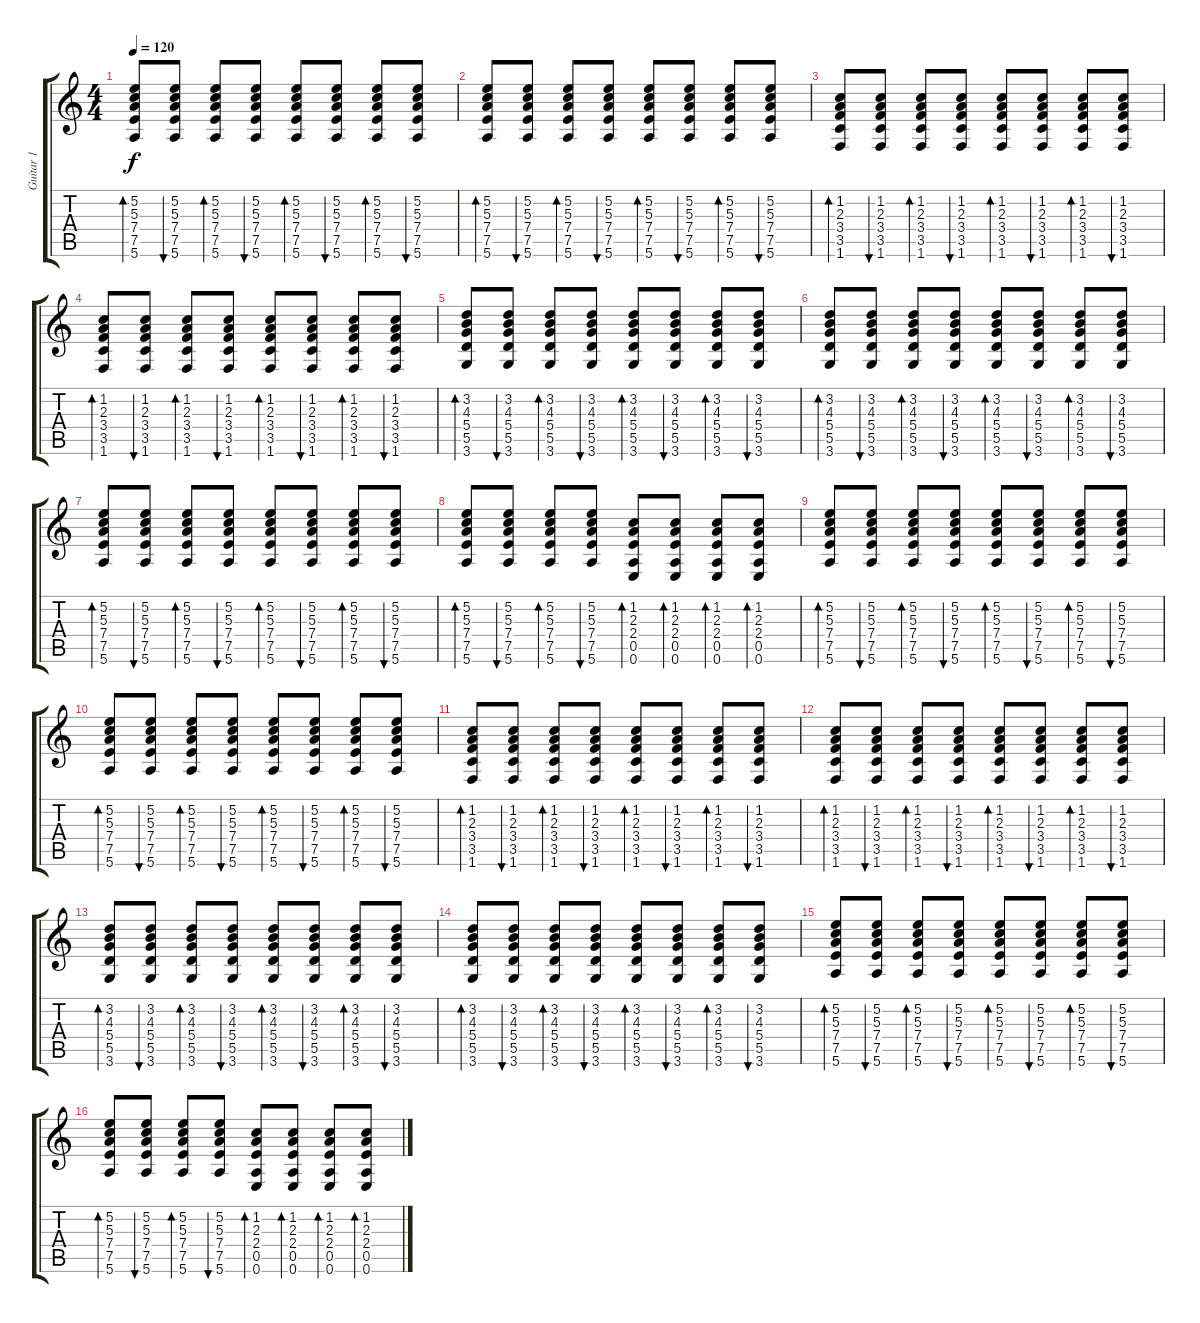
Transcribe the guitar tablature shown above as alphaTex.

\track ("Guitar 1" "Guitar 1") {instrument acousticguitarsteel}
\staff {score tabs}
\tuning (E4 B3 G3 D3 A2 E2) {hide}
\ts (4 4)
\section ("" "")
\tempo 120
\clef g2
\ks c
(5.2 5.3 7.4 7.5 5.6).8{bd 60 dy f} (5.2 5.3 7.4 7.5 5.6).8{bu 60} (5.2 5.3 7.4 7.5 5.6).8{bd 60} (5.2 5.3 7.4 7.5 5.6).8{bu 60} (5.2 5.3 7.4 7.5 5.6).8{bd 60} (5.2 5.3 7.4 7.5 5.6).8{bu 60} (5.2 5.3 7.4 7.5 5.6).8{bd 60} (5.2 5.3 7.4 7.5 5.6).8{bu 60} |
(5.2 5.3 7.4 7.5 5.6).8{bd 60} (5.2 5.3 7.4 7.5 5.6).8{bu 60} (5.2 5.3 7.4 7.5 5.6).8{bd 60} (5.2 5.3 7.4 7.5 5.6).8{bu 60} (5.2 5.3 7.4 7.5 5.6).8{bd 60} (5.2 5.3 7.4 7.5 5.6).8{bu 60} (5.2 5.3 7.4 7.5 5.6).8{bd 60} (5.2 5.3 7.4 7.5 5.6).8{bu 60} |
(1.2 2.3 3.4 3.5 1.6).8{bd 60} (1.2 2.3 3.4 3.5 1.6).8{bu 60} (1.2 2.3 3.4 3.5 1.6).8{bd 60} (1.2 2.3 3.4 3.5 1.6).8{bu 60} (1.2 2.3 3.4 3.5 1.6).8{bd 60} (1.2 2.3 3.4 3.5 1.6).8{bu 60} (1.2 2.3 3.4 3.5 1.6).8{bd 60} (1.2 2.3 3.4 3.5 1.6).8{bu 60} |
(1.2 2.3 3.4 3.5 1.6).8{bd 60} (1.2 2.3 3.4 3.5 1.6).8{bu 60} (1.2 2.3 3.4 3.5 1.6).8{bd 60} (1.2 2.3 3.4 3.5 1.6).8{bu 60} (1.2 2.3 3.4 3.5 1.6).8{bd 60} (1.2 2.3 3.4 3.5 1.6).8{bu 60} (1.2 2.3 3.4 3.5 1.6).8{bd 60} (1.2 2.3 3.4 3.5 1.6).8{bu 60} |
(3.2 4.3 5.4 5.5 3.6).8{bd 60} (3.2 4.3 5.4 5.5 3.6).8{bu 60} (3.2 4.3 5.4 5.5 3.6).8{bd 60} (3.2 4.3 5.4 5.5 3.6).8{bu 60} (3.2 4.3 5.4 5.5 3.6).8{bd 60} (3.2 4.3 5.4 5.5 3.6).8{bu 60} (3.2 4.3 5.4 5.5 3.6).8{bd 60} (3.2 4.3 5.4 5.5 3.6).8{bu 60} |
(3.2 4.3 5.4 5.5 3.6).8{bd 60} (3.2 4.3 5.4 5.5 3.6).8{bu 60} (3.2 4.3 5.4 5.5 3.6).8{bd 60} (3.2 4.3 5.4 5.5 3.6).8{bu 60} (3.2 4.3 5.4 5.5 3.6).8{bd 60} (3.2 4.3 5.4 5.5 3.6).8{bu 60} (3.2 4.3 5.4 5.5 3.6).8{bd 60} (3.2 4.3 5.4 5.5 3.6).8{bu 60} |
(5.2 5.3 7.4 7.5 5.6).8{bd 60} (5.2 5.3 7.4 7.5 5.6).8{bu 60} (5.2 5.3 7.4 7.5 5.6).8{bd 60} (5.2 5.3 7.4 7.5 5.6).8{bu 60} (5.2 5.3 7.4 7.5 5.6).8{bd 60} (5.2 5.3 7.4 7.5 5.6).8{bu 60} (5.2 5.3 7.4 7.5 5.6).8{bd 60} (5.2 5.3 7.4 7.5 5.6).8{bu 60} |
(5.2 5.3 7.4 7.5 5.6).8{bd 60} (5.2 5.3 7.4 7.5 5.6).8{bu 60} (5.2 5.3 7.4 7.5 5.6).8{bd 60} (5.2 5.3 7.4 7.5 5.6).8{bu 60} (1.2 2.3 2.4 0.5 0.6).8{bd 60} (1.2 2.3 2.4 0.5 0.6).8{bd 60} (1.2 2.3 2.4 0.5 0.6).8{bd 60} (1.2 2.3 2.4 0.5 0.6).8{bd 60} |
(5.2 5.3 7.4 7.5 5.6).8{bd 60} (5.2 5.3 7.4 7.5 5.6).8{bu 60} (5.2 5.3 7.4 7.5 5.6).8{bd 60} (5.2 5.3 7.4 7.5 5.6).8{bu 60} (5.2 5.3 7.4 7.5 5.6).8{bd 60} (5.2 5.3 7.4 7.5 5.6).8{bu 60} (5.2 5.3 7.4 7.5 5.6).8{bd 60} (5.2 5.3 7.4 7.5 5.6).8{bu 60} |
(5.2 5.3 7.4 7.5 5.6).8{bd 60} (5.2 5.3 7.4 7.5 5.6).8{bu 60} (5.2 5.3 7.4 7.5 5.6).8{bd 60} (5.2 5.3 7.4 7.5 5.6).8{bu 60} (5.2 5.3 7.4 7.5 5.6).8{bd 60} (5.2 5.3 7.4 7.5 5.6).8{bu 60} (5.2 5.3 7.4 7.5 5.6).8{bd 60} (5.2 5.3 7.4 7.5 5.6).8{bu 60} |
(1.2 2.3 3.4 3.5 1.6).8{bd 60} (1.2 2.3 3.4 3.5 1.6).8{bu 60} (1.2 2.3 3.4 3.5 1.6).8{bd 60} (1.2 2.3 3.4 3.5 1.6).8{bu 60} (1.2 2.3 3.4 3.5 1.6).8{bd 60} (1.2 2.3 3.4 3.5 1.6).8{bu 60} (1.2 2.3 3.4 3.5 1.6).8{bd 60} (1.2 2.3 3.4 3.5 1.6).8{bu 60} |
(1.2 2.3 3.4 3.5 1.6).8{bd 60} (1.2 2.3 3.4 3.5 1.6).8{bu 60} (1.2 2.3 3.4 3.5 1.6).8{bd 60} (1.2 2.3 3.4 3.5 1.6).8{bu 60} (1.2 2.3 3.4 3.5 1.6).8{bd 60} (1.2 2.3 3.4 3.5 1.6).8{bu 60} (1.2 2.3 3.4 3.5 1.6).8{bd 60} (1.2 2.3 3.4 3.5 1.6).8{bu 60} |
(3.2 4.3 5.4 5.5 3.6).8{bd 60} (3.2 4.3 5.4 5.5 3.6).8{bu 60} (3.2 4.3 5.4 5.5 3.6).8{bd 60} (3.2 4.3 5.4 5.5 3.6).8{bu 60} (3.2 4.3 5.4 5.5 3.6).8{bd 60} (3.2 4.3 5.4 5.5 3.6).8{bu 60} (3.2 4.3 5.4 5.5 3.6).8{bd 60} (3.2 4.3 5.4 5.5 3.6).8{bu 60} |
(3.2 4.3 5.4 5.5 3.6).8{bd 60} (3.2 4.3 5.4 5.5 3.6).8{bu 60} (3.2 4.3 5.4 5.5 3.6).8{bd 60} (3.2 4.3 5.4 5.5 3.6).8{bu 60} (3.2 4.3 5.4 5.5 3.6).8{bd 60} (3.2 4.3 5.4 5.5 3.6).8{bu 60} (3.2 4.3 5.4 5.5 3.6).8{bd 60} (3.2 4.3 5.4 5.5 3.6).8{bu 60} |
(5.2 5.3 7.4 7.5 5.6).8{bd 60} (5.2 5.3 7.4 7.5 5.6).8{bu 60} (5.2 5.3 7.4 7.5 5.6).8{bd 60} (5.2 5.3 7.4 7.5 5.6).8{bu 60} (5.2 5.3 7.4 7.5 5.6).8{bd 60} (5.2 5.3 7.4 7.5 5.6).8{bu 60} (5.2 5.3 7.4 7.5 5.6).8{bd 60} (5.2 5.3 7.4 7.5 5.6).8{bu 60} |
(5.2 5.3 7.4 7.5 5.6).8{bd 60} (5.2 5.3 7.4 7.5 5.6).8{bu 60} (5.2 5.3 7.4 7.5 5.6).8{bd 60} (5.2 5.3 7.4 7.5 5.6).8{bu 60} (1.2 2.3 2.4 0.5 0.6).8{bd 60} (1.2 2.3 2.4 0.5 0.6).8{bd 60} (1.2 2.3 2.4 0.5 0.6).8{bd 60} (1.2 2.3 2.4 0.5 0.6).8{bd 60}
